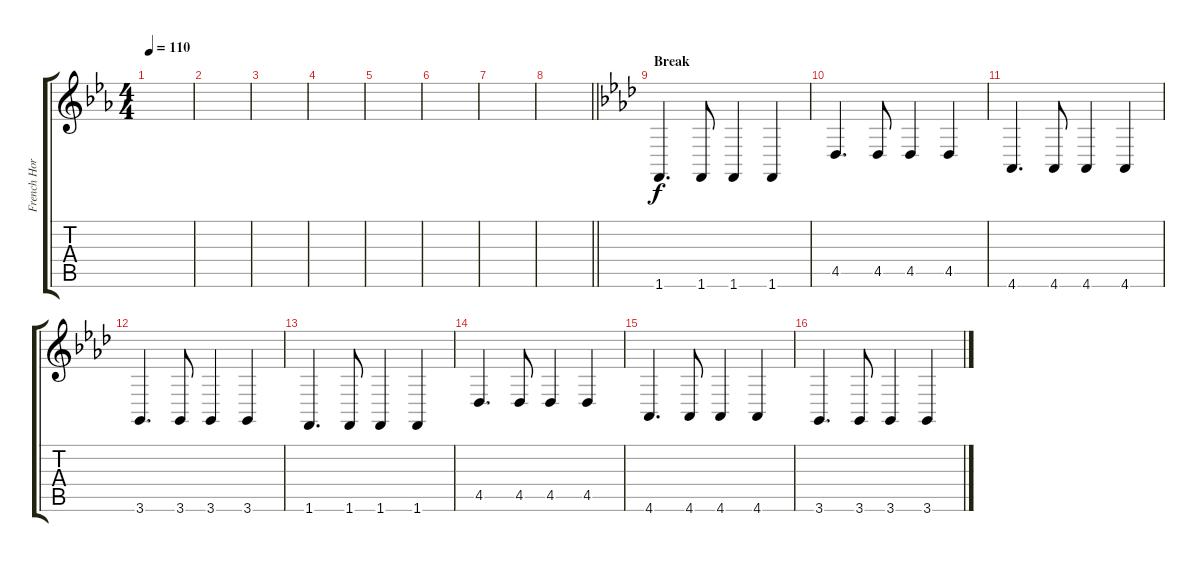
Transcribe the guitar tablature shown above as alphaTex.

\track ("French Horn [Low Keys]" "French Hor") {instrument frenchhorn}
\staff {score tabs}
\tuning (E4 B3 G3 D3 A2 E2) {hide}
\ts (4 4)
\tempo 110
\clef g2
\ks cminor
|
|
|
|
|
|
|
\barLineRight lightlight
|
\section ("" "Break")
\ks fminor
1.6.4{d} 1.6.8 1.6.4 1.6.4 |
4.5.4{d} 4.5.8 4.5.4 4.5.4 |
4.6.4{d} 4.6.8 4.6.4 4.6.4 |
3.6.4{d} 3.6.8 3.6.4 3.6.4 |
1.6.4{d} 1.6.8 1.6.4 1.6.4 |
4.5.4{d} 4.5.8 4.5.4 4.5.4 |
4.6.4{d} 4.6.8 4.6.4 4.6.4 |
3.6.4{d} 3.6.8 3.6.4 3.6.4
